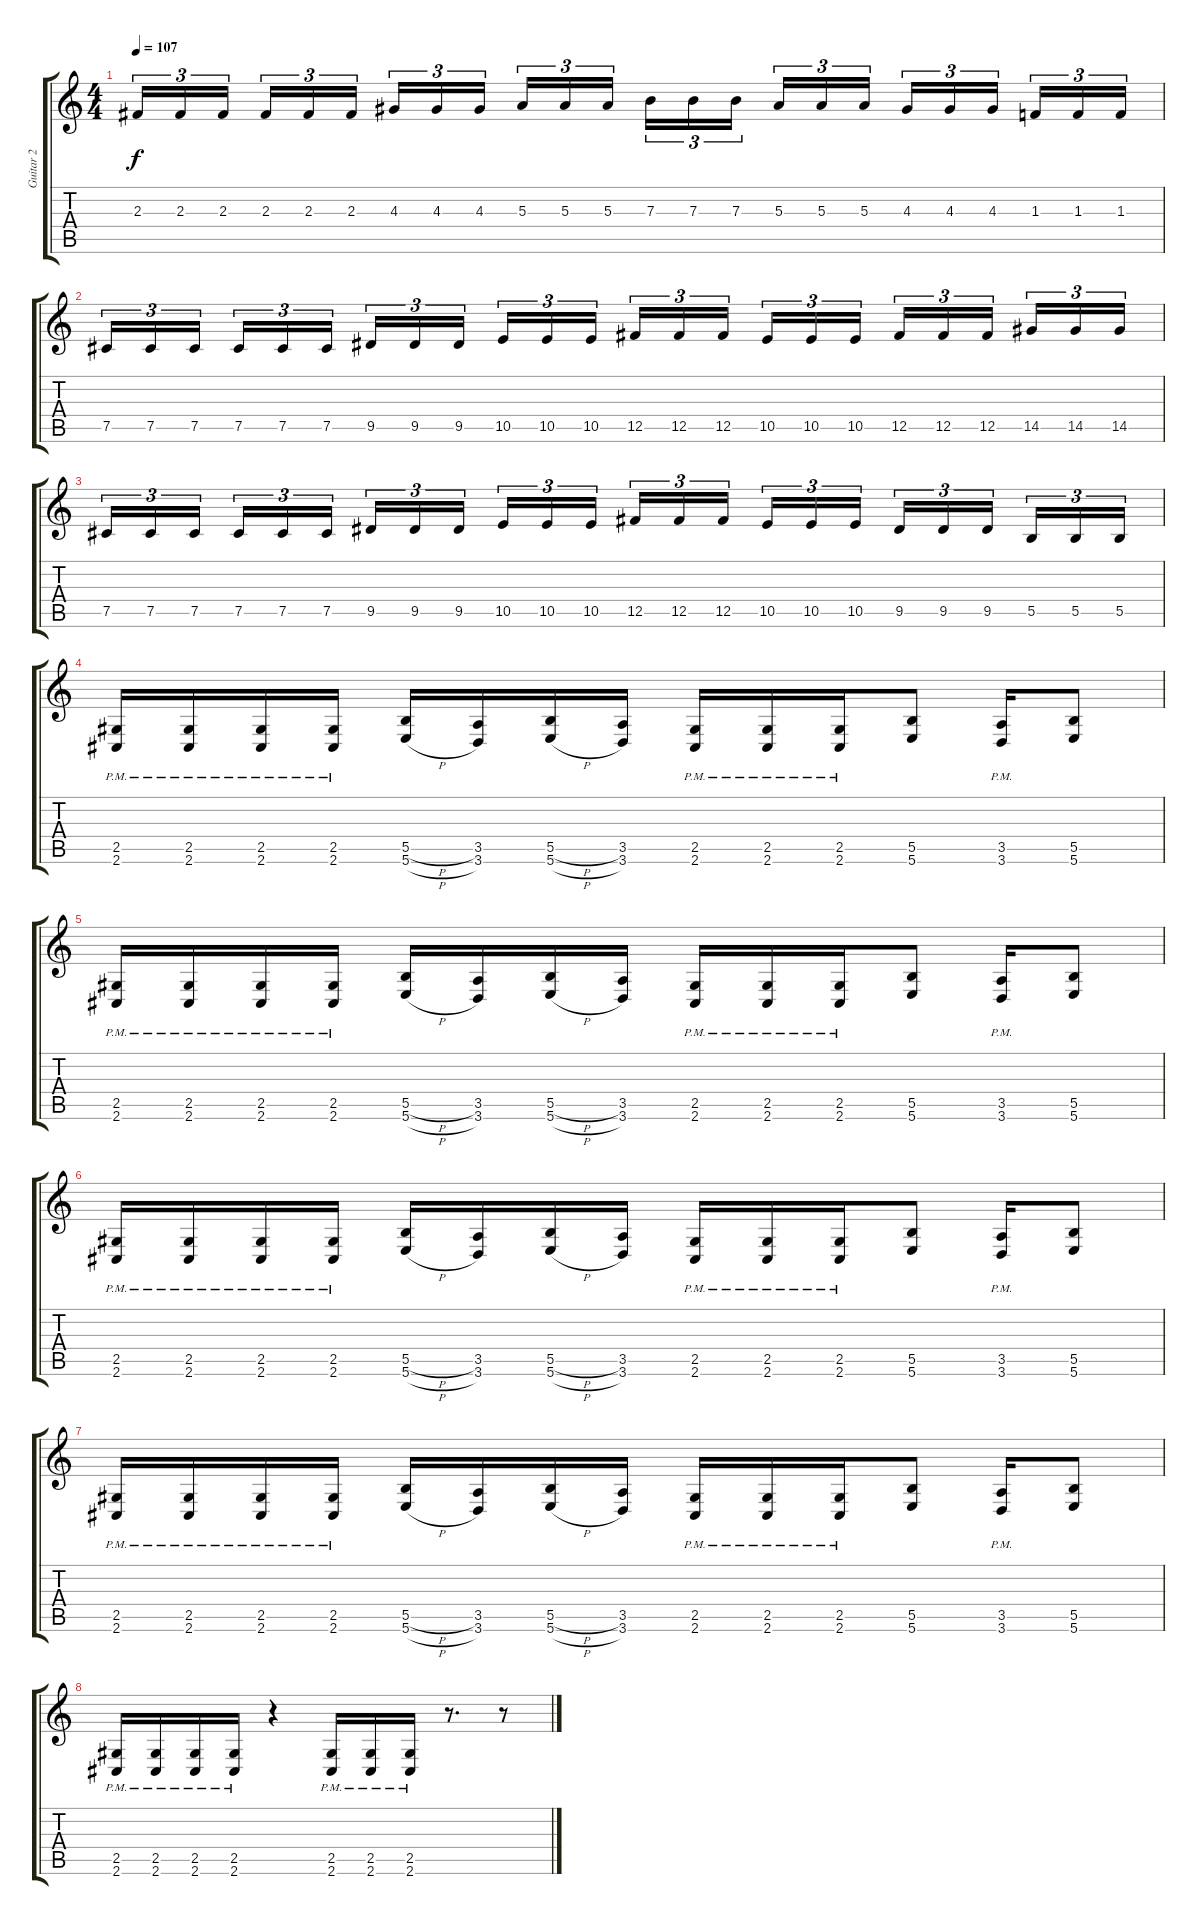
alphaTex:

\track ("Guitar 2" "Guitar 2") {instrument distortionguitar}
\staff {score tabs}
\tuning (Db4 Ab3 E3 B2 Gb2 B1) {hide}
\ts (4 4)
\tempo 107
\clef g2
\ks c
2.3.16{tu (3 2) dy f} 2.3.16{tu (3 2)} 2.3.16{tu (3 2) beam splitsecondary} 2.3.16{tu (3 2)} 2.3.16{tu (3 2)} 2.3.16{tu (3 2)} 4.3.16{tu (3 2)} 4.3.16{tu (3 2)} 4.3.16{tu (3 2) beam splitsecondary} 5.3.16{tu (3 2)} 5.3.16{tu (3 2)} 5.3.16{tu (3 2)} 7.3.16{tu (3 2)} 7.3.16{tu (3 2)} 7.3.16{tu (3 2) beam splitsecondary} 5.3.16{tu (3 2)} 5.3.16{tu (3 2)} 5.3.16{tu (3 2)} 4.3.16{tu (3 2)} 4.3.16{tu (3 2)} 4.3.16{tu (3 2) beam splitsecondary} 1.3.16{tu (3 2)} 1.3.16{tu (3 2)} 1.3.16{tu (3 2)} |
7.5.16{tu (3 2)} 7.5.16{tu (3 2)} 7.5.16{tu (3 2) beam splitsecondary} 7.5.16{tu (3 2)} 7.5.16{tu (3 2)} 7.5.16{tu (3 2)} 9.5.16{tu (3 2)} 9.5.16{tu (3 2)} 9.5.16{tu (3 2) beam splitsecondary} 10.5.16{tu (3 2)} 10.5.16{tu (3 2)} 10.5.16{tu (3 2)} 12.5.16{tu (3 2)} 12.5.16{tu (3 2)} 12.5.16{tu (3 2) beam splitsecondary} 10.5.16{tu (3 2)} 10.5.16{tu (3 2)} 10.5.16{tu (3 2)} 12.5.16{tu (3 2)} 12.5.16{tu (3 2)} 12.5.16{tu (3 2) beam splitsecondary} 14.5.16{tu (3 2)} 14.5.16{tu (3 2)} 14.5.16{tu (3 2)} |
7.5.16{tu (3 2)} 7.5.16{tu (3 2)} 7.5.16{tu (3 2) beam splitsecondary} 7.5.16{tu (3 2)} 7.5.16{tu (3 2)} 7.5.16{tu (3 2)} 9.5.16{tu (3 2)} 9.5.16{tu (3 2)} 9.5.16{tu (3 2) beam splitsecondary} 10.5.16{tu (3 2)} 10.5.16{tu (3 2)} 10.5.16{tu (3 2)} 12.5.16{tu (3 2)} 12.5.16{tu (3 2)} 12.5.16{tu (3 2) beam splitsecondary} 10.5.16{tu (3 2)} 10.5.16{tu (3 2)} 10.5.16{tu (3 2)} 9.5.16{tu (3 2)} 9.5.16{tu (3 2)} 9.5.16{tu (3 2) beam splitsecondary} 5.5.16{tu (3 2)} 5.5.16{tu (3 2)} 5.5.16{tu (3 2)} |
(2.5{pm} 2.6{pm}).16 (2.5{pm} 2.6{pm}).16 (2.5{pm} 2.6{pm}).16 (2.5{pm} 2.6{pm}).16 (5.5{h} 5.6{h}).16 (3.5 3.6).16 (5.5{h} 5.6{h}).16 (3.5 3.6).16 (2.5{pm} 2.6{pm}).16 (2.5{pm} 2.6{pm}).16 (2.5{pm} 2.6{pm}).16 (5.5 5.6).8 (3.5{pm} 3.6{pm}).16 (5.5 5.6).8 |
(2.5{pm} 2.6{pm}).16 (2.5{pm} 2.6{pm}).16 (2.5{pm} 2.6{pm}).16 (2.5{pm} 2.6{pm}).16 (5.5{h} 5.6{h}).16 (3.5 3.6).16 (5.5{h} 5.6{h}).16 (3.5 3.6).16 (2.5{pm} 2.6{pm}).16 (2.5{pm} 2.6{pm}).16 (2.5{pm} 2.6{pm}).16 (5.5 5.6).8 (3.5{pm} 3.6{pm}).16 (5.5 5.6).8 |
(2.5{pm} 2.6{pm}).16 (2.5{pm} 2.6{pm}).16 (2.5{pm} 2.6{pm}).16 (2.5{pm} 2.6{pm}).16 (5.5{h} 5.6{h}).16 (3.5 3.6).16 (5.5{h} 5.6{h}).16 (3.5 3.6).16 (2.5{pm} 2.6{pm}).16 (2.5{pm} 2.6{pm}).16 (2.5{pm} 2.6{pm}).16 (5.5 5.6).8 (3.5{pm} 3.6{pm}).16 (5.5 5.6).8 |
(2.5{pm} 2.6{pm}).16 (2.5{pm} 2.6{pm}).16 (2.5{pm} 2.6{pm}).16 (2.5{pm} 2.6{pm}).16 (5.5{h} 5.6{h}).16 (3.5 3.6).16 (5.5{h} 5.6{h}).16 (3.5 3.6).16 (2.5{pm} 2.6{pm}).16 (2.5{pm} 2.6{pm}).16 (2.5{pm} 2.6{pm}).16 (5.5 5.6).8 (3.5{pm} 3.6{pm}).16 (5.5 5.6).8 |
(2.5{pm} 2.6{pm}).16 (2.5{pm} 2.6{pm}).16 (2.5{pm} 2.6{pm}).16 (2.5{pm} 2.6{pm}).16 r.4 (2.5{pm} 2.6{pm}).16 (2.5{pm} 2.6{pm}).16 (2.5{pm} 2.6{pm}).16 r.8{d} r.8
